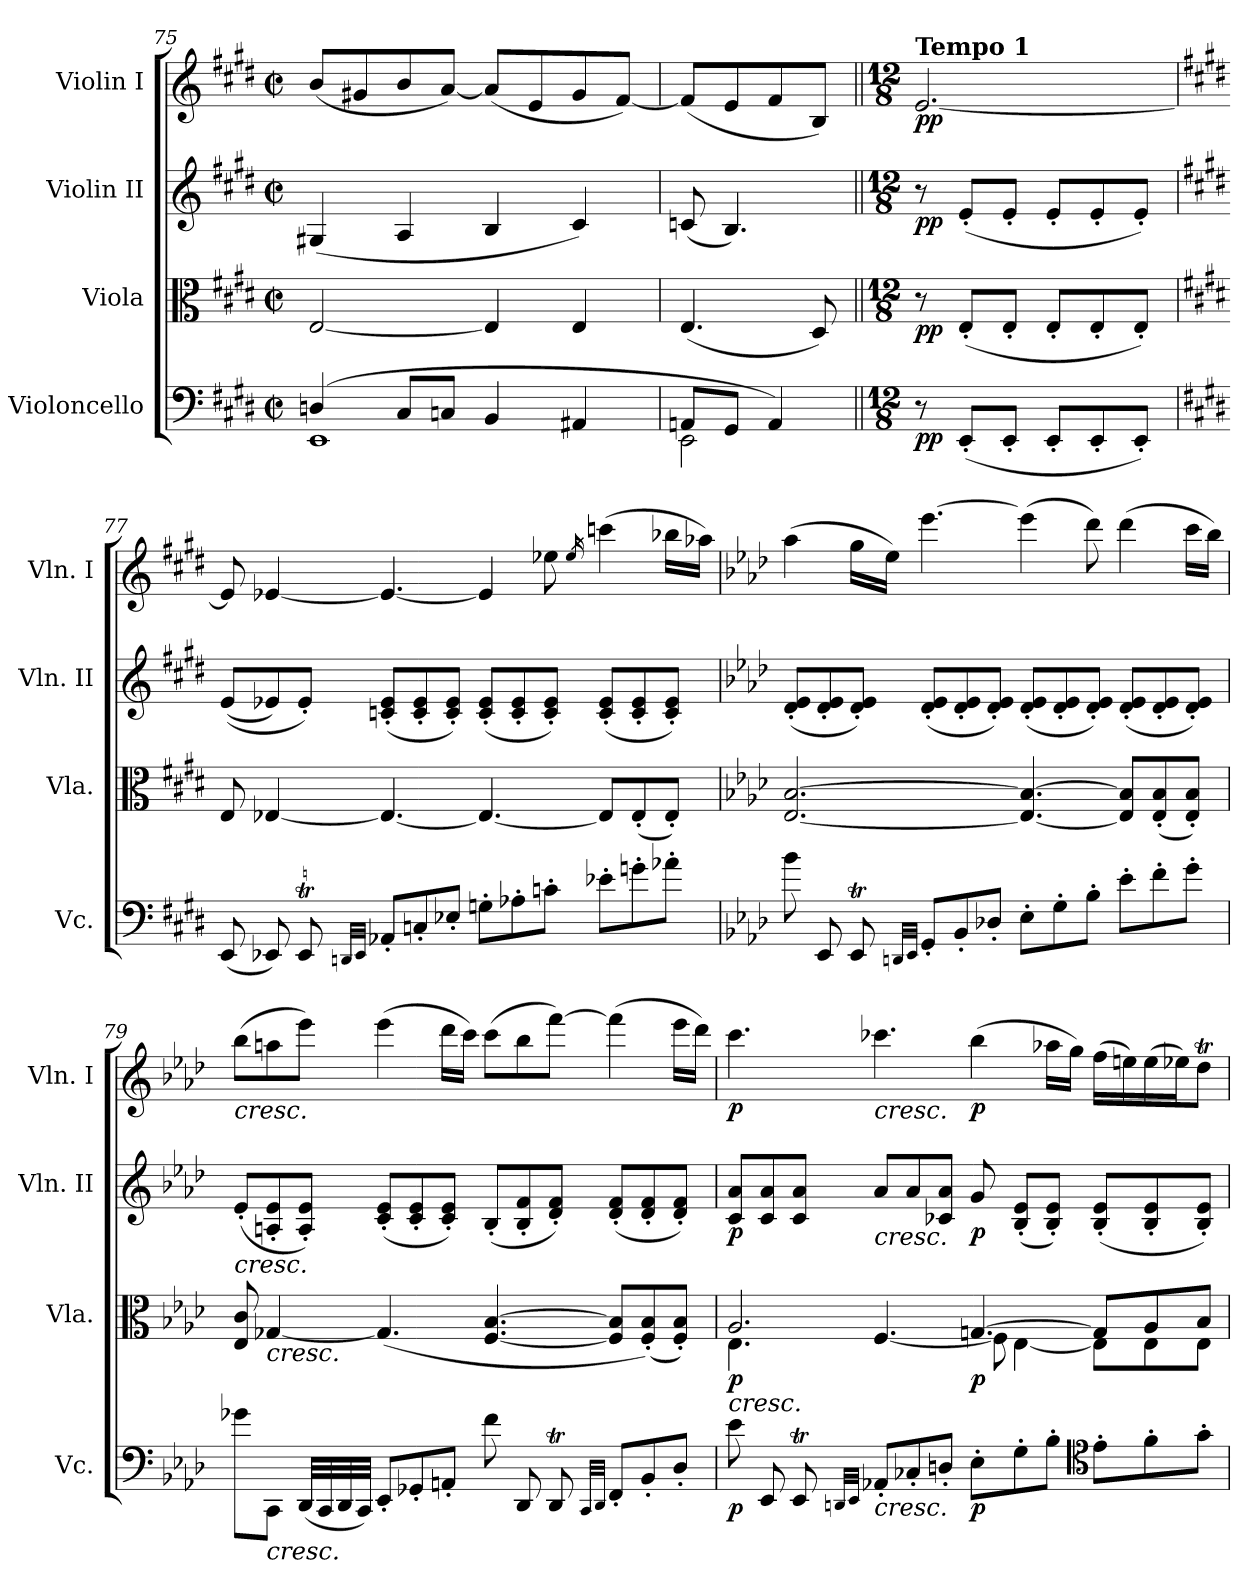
**kern	**dynam	**kern	**dynam	**kern	**dynam	**kern	**dynam
*part4	*part4	*part3	*part3	*part2	*part2	*part1	*part1
*staff4	*staff4	*staff3	*staff3	*staff2	*staff2	*staff1	*staff1
*I"Violoncello	*	*I"Viola	*	*I"Violin II	*	*I"Violin I	*
*I'Vc.	*	*I'Vla.	*	*I'Vln. II	*	*I'Vln. I	*
*clefF4	*	*clefC3	*	*clefG2	*	*clefG2	*
*k[f#c#g#d#]	*	*k[f#c#g#d#]	*	*k[f#c#g#d#]	*	*k[f#c#g#d#]	*
*E:	*	*E:	*	*E:	*	*E:	*
*M2/2	*	*M2/2	*	*M2/2	*	*M2/2	*
*met(c|)	*	*met(c|)	*	*met(c|)	*	*met(c|)	*
=75	=75	=75	=75	=75	=75	=75	=75
*^	*	*	*	*	*	*	*
(>4Dn/	1EE	.	[2E/	.	(<4G#X/	.	(<8b/L	.
.	.	.	.	.	.	.	8g#X/	.
8C#/L	.	.	.	.	4A/	.	8b/	.
8Cn/J	.	.	.	.	.	.	[8a/J)	.
4BB/	.	.	4E/]	.	4B/	.	(<8a/L]	.
.	.	.	.	.	.	.	8e/	.
4AA#X/	.	.	4E/	.	4c#/)	.	8g#/	.
.	.	.	.	.	.	.	[8f#/J)	.
=76	=76	=76	=76	=76	=76	=76	=76	=76
8AAn/L	2EE\	.	(<4.E/	.	(<8cn/	.	(<8f#/L]	.
8GG#/J	.	.	.	.	4.B/)	.	8e/	.
4AA/)	.	.	.	.	.	.	8f#/	.
.	.	.	8D#/)	.	.	.	8B/J)	.
*v	*v	*	*	*	*	*	*	*
=76X3||	=76X3||	=76X3||	=76X3||	=76X3||	=76X3||	=76X3||	=76X3||
*M12/8	*	*M12/8	*	*M12/8	*	*M12/8	*
!	!	!	!	!	!	!LO:TX:a:B:t=Tempo 1	!
!	!LO:DY:b	!	!LO:DY:b	!	!LO:DY:b	!	!LO:DY:b
8r	pp	8r	pp	8r	pp	[2.e/	pp
(<8EE'/L	.	(<8E'/L	.	(<8e'/L	.	.	.
8EE'/J	.	8E'/J	.	8e'/J	.	.	.
8EE'/L	.	8E'/L	.	8e'/L	.	.	.
8EE'/	.	8E'/	.	8e'/	.	.	.
8EE'/J)	.	8E'/J)	.	8e'/J)	.	.	.
=77	=77	=77	=77	=77	=77	=77	=77
*k[f#c#g#d#]	*	*k[f#c#g#d#]	*	*k[f#c#g#d#]	*	*k[f#c#g#d#]	*
*E:	*	*E:	*	*E:	*	*E:	*
(<8EE/	.	8E/	.	(<(<8e/L	.	8e/]	.
8EE-X/)	.	[4E-X/	.	8e-X/)	.	[4e-X/	.
8EE-T/	.	.	.	8e-'/J)	.	.	.
32qDDn/LLL	.	.	.	.	.	.	.
32qEE-/JJJ	.	.	.	.	.	.	.
8AA-X'/L	.	4.E-/_	.	(<8cn/' 8e-/'L	.	4.e-/_	.
8Cn'/	.	.	.	8c/' 8e-/'	.	.	.
8E-X'/J	.	.	.	8c/' 8e-/'J)	.	.	.
8Gn'\L	.	4.E-/_	.	(<8c/' 8e-/'L	.	4e-/]	.
8A-X'\	.	.	.	8c/' 8e-/'	.	.	.
8cn'\J	.	.	.	8c/' 8e-/'J)	.	8ee-X\	.
.	.	.	.	.	.	16qee-/	.
8e-X'\L	.	8E-/L]	.	(<8c/' 8e-/'L	.	(>4cccn\	.
8gn'\	.	(<8E-'/	.	8c/' 8e-/'	.	.	.
8a-X'\J	.	8E-'/J)	.	8c/' 8e-/'J)	.	16bb-X\LL	.
.	.	.	.	.	.	16aa-X\JJ)	.
=78	=78	=78	=78	=78	=78	=78	=78
*k[b-e-a-d-]	*	*k[b-e-a-d-]	*	*k[b-e-a-d-]	*	*k[b-e-a-d-]	*
8b-\	.	[2.E-/ [2.B-/	.	(<8d-/' 8e-/'L	.	(>4aa-\	.
8EE-/	.	.	.	8d-/' 8e-/'	.	.	.
8EE-T/	.	.	.	8d-/' 8e-/'J)	.	16gg\LL	.
.	.	.	.	.	.	16ee-\JJ)	.
32qDDn/LLL	.	.	.	.	.	.	.
32qEE-/JJJ	.	.	.	.	.	.	.
8GG'/L	.	.	.	(<8d-/' 8e-/'L	.	[4.eee-\	.
8BB-'/	.	.	.	8d-/' 8e-/'	.	.	.
8D-X'/J	.	.	.	8d-/' 8e-/'J)	.	.	.
8E-'\L	.	4.E-/_ 4.B-/_	.	(<8d-/' 8e-/'L	.	(>4eee-\]	.
8G'\	.	.	.	8d-/' 8e-/'	.	.	.
8B-'\J	.	.	.	8d-/' 8e-/'J)	.	8ddd-\)	.
8e-'\L	.	8E-/] 8B-/]L	.	(<8d-/' 8e-/'L	.	(>4ddd-\	.
8f'\	.	(<8E-/' 8B-/'	.	8d-/' 8e-/'	.	.	.
8g'\J	.	8E-/' 8B-/'J)	.	8d-/' 8e-/'J)	.	16ccc\LL	.
.	.	.	.	.	.	16bb-\JJ)	.
=79	=79	=79	=79	=79	=79	=79	=79
!	!	!	!	!	!	!LO:TX:b:i:t=cresc.	!
!	!	!	!	!LO:TX:b:i:t=cresc.	!	!	!
8g-X\L	.	8E-/ 8c/	.	(<8e-'/L	.	(>8bb-\L	.
!	!	!LO:TX:b:i:t=cresc.	!	!	!	!	!
!LO:TX:b:i:t=cresc.	!	!	!	!	!	!	!
8CC\J	.	[4G-X/	.	8An/' 8e-/'	.	8aan\	.
(<32DD-/LLL	.	.	.	8A/' 8e-/'J)	.	8eee-\J)	.
32CC/	.	.	.	.	.	.	.
32DD-/	.	.	.	.	.	.	.
32CC/JJJ)	.	.	.	.	.	.	.
8EE-'/L	.	(<4.G-/]	.	(<8c/' 8e-/'L	.	(>4eee-\	.
8GG-X'/	.	.	.	8c/' 8e-/'	.	.	.
8AAn'/J	.	.	.	8c/' 8e-/'J)	.	16ddd-\LL	.
.	.	.	.	.	.	16ccc\JJ)	.
8f\	.	[4.F/ [4.B-/	.	(<8B-'/L	.	(>8ccc\L	.
8DD-/	.	.	.	8B-/' 8f/'	.	8bb-\	.
8DD-T/	.	.	.	8d-/' 8f/'J)	.	[8fff\J)	.
32qCC/LLL	.	.	.	.	.	.	.
32qDD-/JJJ	.	.	.	.	.	.	.
8FF'/L	.	8F/] 8B-/]L	.	(<8d-/' 8f/'L	.	(>4fff\]	.
8BB-'/	.	(<8F/' 8B-/')	.	8d-/' 8f/'	.	.	.
8D-'/J	.	8F/' 8B-/'J)	.	8d-/' 8f/'J)	.	16eee-\LL	.
.	.	.	.	.	.	16ddd-\JJ)	.
=80	=80	=80	=80	=80	=80	=80	=80
*	*	*^	*	*	*	*	*
!	!	!LO:TX:b:i:t=cresc.	!	!	!	!	!	!
!	!LO:DY:b	!	!	!LO:DY:b	!	!LO:DY:b	!	!LO:DY:b
8e-\	p	2.A-/	4.E-\	p	8c/ 8a-/L	p	4.ccc\	p
8EE-/	.	.	.	.	8c/ 8a-/	.	.	.
8EE-T/	.	.	.	.	8c/ 8a-/J	.	.	.
32qDDn/LLL	.	.	.	.	.	.	.	.
32qEE-/JJJ	.	.	.	.	.	.	.	.
!	!	!	!	!	!	!	!LO:TX:b:i:t=cresc.	!
!	!	!	!	!	!LO:TX:b:i:t=cresc.	!	!	!
!LO:TX:b:i:t=cresc.	!	!	!	!	!	!	!	!
8AA-X'/L	.	.	[4.F/	.	8a-/L	.	4.ccc-X\	.
8C-X'/	.	.	.	.	8a-/	.	.	.
8Dn'/J	.	.	.	.	8c-X/ 8a-/J	.	.	.
!	!LO:DY:b	!	!	!LO:DY:b	!	!LO:DY:b	!	!LO:DY:b
8E-'\L	p	[4.Gn/	8F\]	p	8g/	p	(>4bb-\	p
8G'\	.	.	[4E-\	.	(<8B-/' 8e-/'L	.	.	.
8B-'\J	.	.	.	.	8B-/' 8e-/'J)	.	16aa-X\LL	.
.	.	.	.	.	.	.	16gg\JJ)	.
*clefC4	*	*	*	*	*	*	*	*
8e-'\L	.	8G/L]	8E-\L]	.	(<8B-/' 8e-/'L	.	(>16ff\LL	.
.	.	.	.	.	.	.	16een\)	.
8f'\	.	8A-/	8E-\	.	8B-/' 8e-/'	.	(>16ee\	.
.	.	.	.	.	.	.	16ee-X\J)	.
8g'\J	.	8B-/J	8E-\J	.	8B-/' 8e-/'J)	.	8dd-T\J	.
*	*	*v	*v	*	*	*	*	*
=	=	=	=	=	=	=	=
*-	*-	*-	*-	*-	*-	*-	*-
